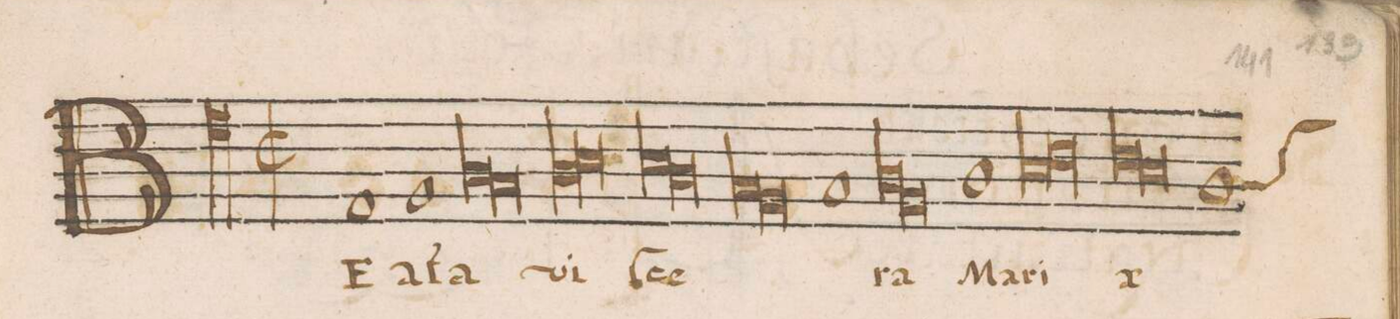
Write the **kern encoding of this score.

**kern	**text
*I"TENOR	*
*clefC5	*
*k[]	*
*met(C|)	*
*M2/1	*
1C	BE-
1D	-a-
=2-	=2-
*lig	*
1F	-ta
1E	.
*Xlig	*
=3-	=3-
*lig	*
1F	vi-
1G	.
*Xlig	*
=4-	=4-
*lig	*
1G	-ſce-
1F	.
*Xlig	*
=5-	=5-
*lig	*
1E	.
1D	.
*Xlig	*
=6-	=6-
1E	.
*lig	*
1F	-ra
=7-	=7-
1D	.
*Xlig	*
1F	Ma-
=8-	=8-
*lig	*
1G	-ri-
1A	.
*Xlig	*
=9-	=9-
*lig	*
1A	-ae
1G	.
*Xlig	*
=10-	=10-
*custos:F	*
1F	.
*-	*-
